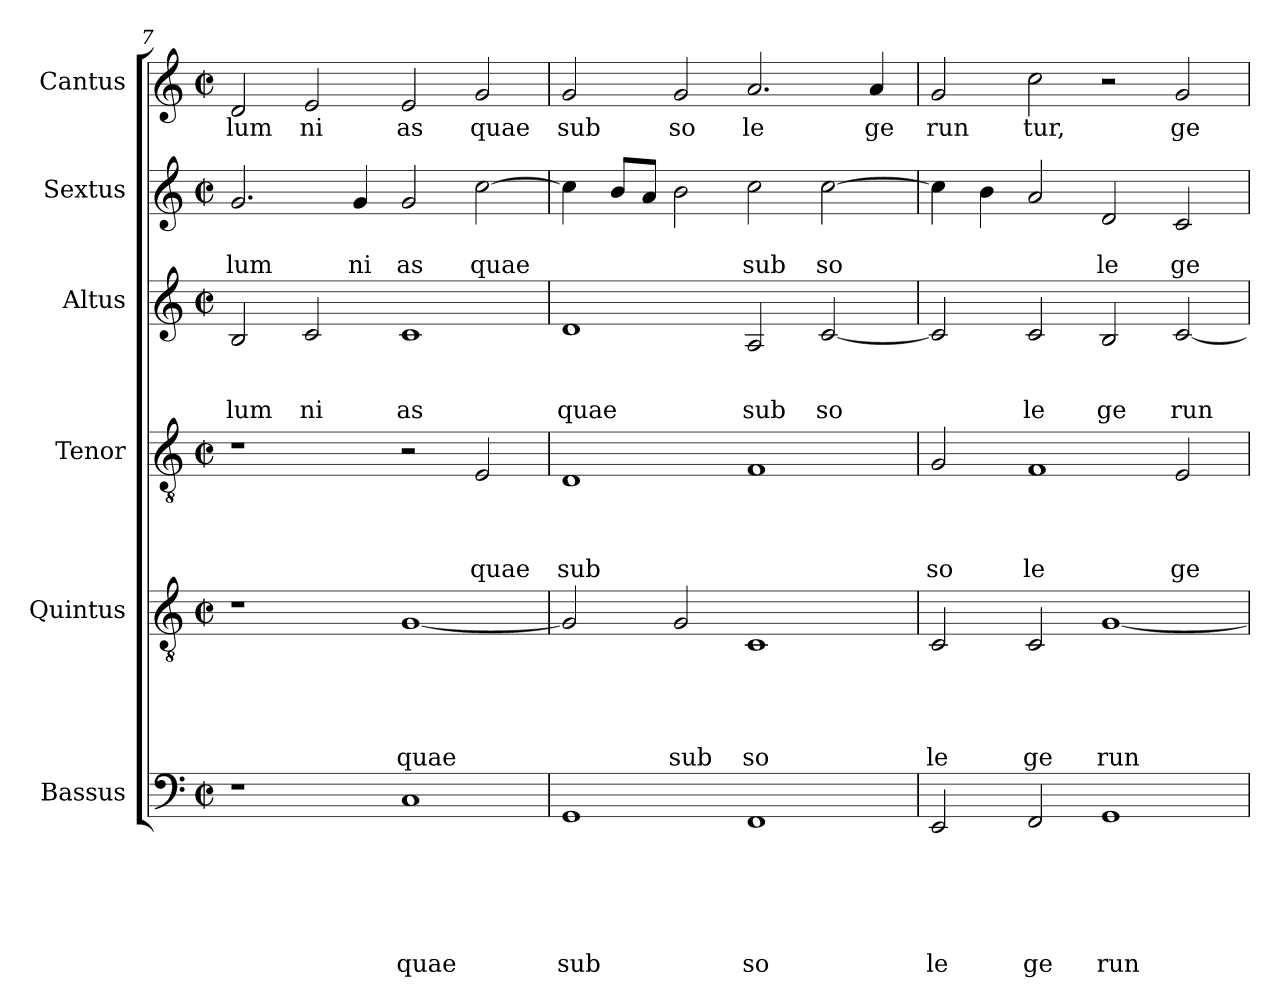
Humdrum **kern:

**kern	**text	**text	**text	**text	**text	**text	**kern	**text	**text	**text	**text	**text	**kern	**text	**text	**text	**text	**kern	**text	**text	**text	**kern	**text	**text	**kern	**text
*part6	*part6	*part6	*part6	*part6	*part6	*part6	*part5	*part5	*part5	*part5	*part5	*part5	*part4	*part4	*part4	*part4	*part4	*part3	*part3	*part3	*part3	*part2	*part2	*part2	*part1	*part1
*staff6	*staff6	*staff6	*staff6	*staff6	*staff6	*staff6	*staff5	*staff5	*staff5	*staff5	*staff5	*staff5	*staff4	*staff4	*staff4	*staff4	*staff4	*staff3	*staff3	*staff3	*staff3	*staff2	*staff2	*staff2	*staff1	*staff1
*I"Bassus	*	*	*	*	*	*	*I"Quintus	*	*	*	*	*	*I"Tenor	*	*	*	*	*I"Altus	*	*	*	*I"Sextus	*	*	*I"Cantus	*
*clefF4	*	*	*	*	*	*	*clefGv2	*	*	*	*	*	*clefGv2	*	*	*	*	*clefG2	*	*	*	*clefG2	*	*	*clefG2	*
*k[]	*	*	*	*	*	*	*k[]	*	*	*	*	*	*k[]	*	*	*	*	*k[]	*	*	*	*k[]	*	*	*k[]	*
*C:	*	*	*	*	*	*	*C:	*	*	*	*	*	*C:	*	*	*	*	*C:	*	*	*	*C:	*	*	*C:	*
*M2/2	*	*	*	*	*	*	*M2/2	*	*	*	*	*	*M2/2	*	*	*	*	*M2/2	*	*	*	*M2/2	*	*	*M2/2	*
*met(c|)	*	*	*	*	*	*	*met(c|)	*	*	*	*	*	*met(c|)	*	*	*	*	*met(c|)	*	*	*	*met(c|)	*	*	*met(c|)	*
=7	=7	=7	=7	=7	=7	=7	=7	=7	=7	=7	=7	=7	=7	=7	=7	=7	=7	=7	=7	=7	=7	=7	=7	=7	=7	=7
!	!	!	!	!	!	!	!	!	!	!	!	!	!	!	!	!	!	!	!	!	!LO:LY:b	!	!	!LO:LY:b	!	!LO:LY:b
1r	.	.	.	.	.	.	1r	.	.	.	.	.	1r	.	.	.	.	2B/	.	.	lum	2.g/	.	lum	2d/	lum
!	!	!	!	!	!	!	!	!	!	!	!	!	!	!	!	!	!	!	!	!	!LO:LY:b	!	!	!	!	!LO:LY:b
.	.	.	.	.	.	.	.	.	.	.	.	.	.	.	.	.	.	2c/	.	.	ni	.	.	.	2e/	ni
!	!	!	!	!	!	!	!	!	!	!	!	!	!	!	!	!	!	!	!	!	!	!	!	!LO:LY:b	!	!
.	.	.	.	.	.	.	.	.	.	.	.	.	.	.	.	.	.	.	.	.	.	4g/	.	ni	.	.
!	!	!	!	!	!	!LO:LY:b	!	!	!	!	!	!LO:LY:b	!	!	!	!	!	!	!	!	!LO:LY:b	!	!	!LO:LY:b	!	!LO:LY:b
1C	.	.	.	.	.	quae	[<1G	.	.	.	.	quae	2r	.	.	.	.	1c	.	.	as	2g/	.	as	2e/	as
!	!	!	!	!	!	!	!	!	!	!	!	!	!	!	!	!	!LO:LY:b	!	!	!	!	!	!	!LO:LY:b	!	!LO:LY:b
.	.	.	.	.	.	.	.	.	.	.	.	.	2E/	.	.	.	quae	.	.	.	.	[>2cc\	.	quae	2g/	quae
=8	=8	=8	=8	=8	=8	=8	=8	=8	=8	=8	=8	=8	=8	=8	=8	=8	=8	=8	=8	=8	=8	=8	=8	=8	=8	=8
!	!	!	!	!	!	!LO:LY:b	!	!	!	!	!	!	!	!	!	!	!LO:LY:b	!	!	!	!LO:LY:b	!	!	!	!	!LO:LY:b
1GG	.	.	.	.	.	sub	2G/]	.	.	.	.	.	1D	.	.	.	sub	1d	.	.	quae	4cc\]	.	.	2g/	sub
.	.	.	.	.	.	.	.	.	.	.	.	.	.	.	.	.	.	.	.	.	.	8b/L	.	.	.	.
.	.	.	.	.	.	.	.	.	.	.	.	.	.	.	.	.	.	.	.	.	.	8a/J	.	.	.	.
!	!	!	!	!	!	!	!	!	!	!	!	!LO:LY:b	!	!	!	!	!	!	!	!	!	!	!	!	!	!LO:LY:b
.	.	.	.	.	.	.	2G/	.	.	.	.	sub	.	.	.	.	.	.	.	.	.	2b\	.	.	2g/	so
!	!	!	!	!	!	!LO:LY:b	!	!	!	!	!	!LO:LY:b	!	!	!	!	!	!	!	!	!LO:LY:b	!	!	!LO:LY:b	!	!LO:LY:b
1FF	.	.	.	.	.	so	1C	.	.	.	.	so	1F	.	.	.	.	2A/	.	.	sub	2cc\	.	sub	2.a/	le
!	!	!	!	!	!	!	!	!	!	!	!	!	!	!	!	!	!	!	!	!	!LO:LY:b	!	!	!LO:LY:b	!	!
.	.	.	.	.	.	.	.	.	.	.	.	.	.	.	.	.	.	[<2c/	.	.	so	[>2cc\	.	so	.	.
!	!	!	!	!	!	!	!	!	!	!	!	!	!	!	!	!	!	!	!	!	!	!	!	!	!	!LO:LY:b
.	.	.	.	.	.	.	.	.	.	.	.	.	.	.	.	.	.	.	.	.	.	.	.	.	4a/	ge
=9	=9	=9	=9	=9	=9	=9	=9	=9	=9	=9	=9	=9	=9	=9	=9	=9	=9	=9	=9	=9	=9	=9	=9	=9	=9	=9
!	!	!	!	!	!	!LO:LY:b	!	!	!	!	!	!LO:LY:b	!	!	!	!	!LO:LY:b	!	!	!	!	!	!	!	!	!LO:LY:b
2EE/	.	.	.	.	.	le	2C/	.	.	.	.	le	2G/	.	.	.	so	2c/]	.	.	.	4cc\]	.	.	2g/	run
.	.	.	.	.	.	.	.	.	.	.	.	.	.	.	.	.	.	.	.	.	.	4b\	.	.	.	.
!	!	!	!	!	!	!LO:LY:b	!	!	!	!	!	!LO:LY:b	!	!	!	!	!LO:LY:b	!	!	!	!LO:LY:b	!	!	!	!	!LO:LY:b
2FF/	.	.	.	.	.	ge	2C/	.	.	.	.	ge	1F	.	.	.	le	2c/	.	.	le	2a/	.	.	2cc\	tur,
!	!	!	!	!	!	!LO:LY:b	!	!	!	!	!	!LO:LY:b	!	!	!	!	!	!	!	!	!LO:LY:b	!	!	!LO:LY:b	!	!
1GG	.	.	.	.	.	run	[<1G	.	.	.	.	run	.	.	.	.	.	2B/	.	.	ge	2d/	.	le	2r	.
!	!	!	!	!	!	!	!	!	!	!	!	!	!	!	!	!	!LO:LY:b	!	!	!	!LO:LY:b	!	!	!LO:LY:b	!	!LO:LY:b
.	.	.	.	.	.	.	.	.	.	.	.	.	2E/	.	.	.	ge	[<2c/	.	.	run	2c/	.	ge	2g/	ge
=	=	=	=	=	=	=	=	=	=	=	=	=	=	=	=	=	=	=	=	=	=	=	=	=	=	=
*-	*-	*-	*-	*-	*-	*-	*-	*-	*-	*-	*-	*-	*-	*-	*-	*-	*-	*-	*-	*-	*-	*-	*-	*-	*-	*-
